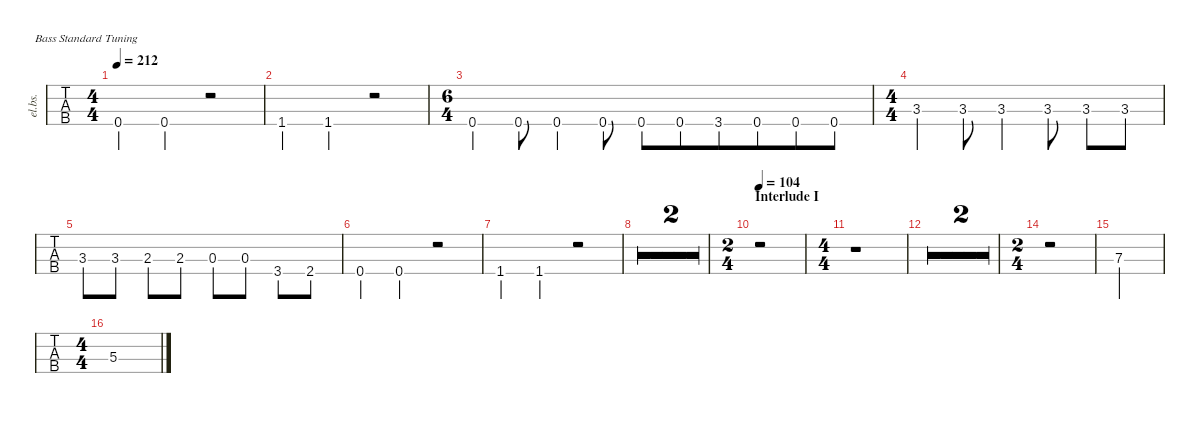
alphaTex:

\defaultSystemsLayout 4
\hideDynamics
\bracketExtendMode nobrackets
\track ("Bass" "el.bs.") {defaultSystemsLayout 4 multiBarRest instrument electricbassfinger}
\staff {tabs}
\tuning (G2 D2 A1 E1)
\ts (4 4)
\beaming (8 2 2 2 2)
\tempo 212
\clef f4
\ks c
0.4{ac st}.4{dy f} 0.4{ac}.4 r.2 |
1.4{ac st}.4 1.4{ac}.4 r.2 |
\ts (6 4)
\beaming (8 6 6)
0.4{ac}.4 0.4.8 0.4.4 0.4.8 0.4.8 0.4.8 3.4.8 0.4.8 0.4.8 0.4.8 |
\ts (4 4)
\beaming (8 2 2 2 2)
3.3{ac}.4 3.3.8 3.3{ac}.4 3.3.8 3.3.8 3.3.8 |
3.3.8 3.3.8 2.3.8 2.3.8 0.3.8 0.3.8 3.4.8 2.4{acc #}.8 |
0.4{ac st}.4 0.4{ac}.4 r.2 |
1.4{ac st}.4 1.4{ac}.4 r.2 |
r.1 |
r.1 |
\ts (2 4)
\beaming (8 2 2)
\section ("" "Interlude I")
\tempo 104
r.2 |
\ts (4 4)
\beaming (8 2 2 2 2)
r.1 |
r.1 |
r.1 |
\ts (2 4)
\beaming (8 2 2)
r.2 |
7.3.2{dy mf} |
\ts (4 4)
\beaming (8 2 2 2 2)
5.3.1
